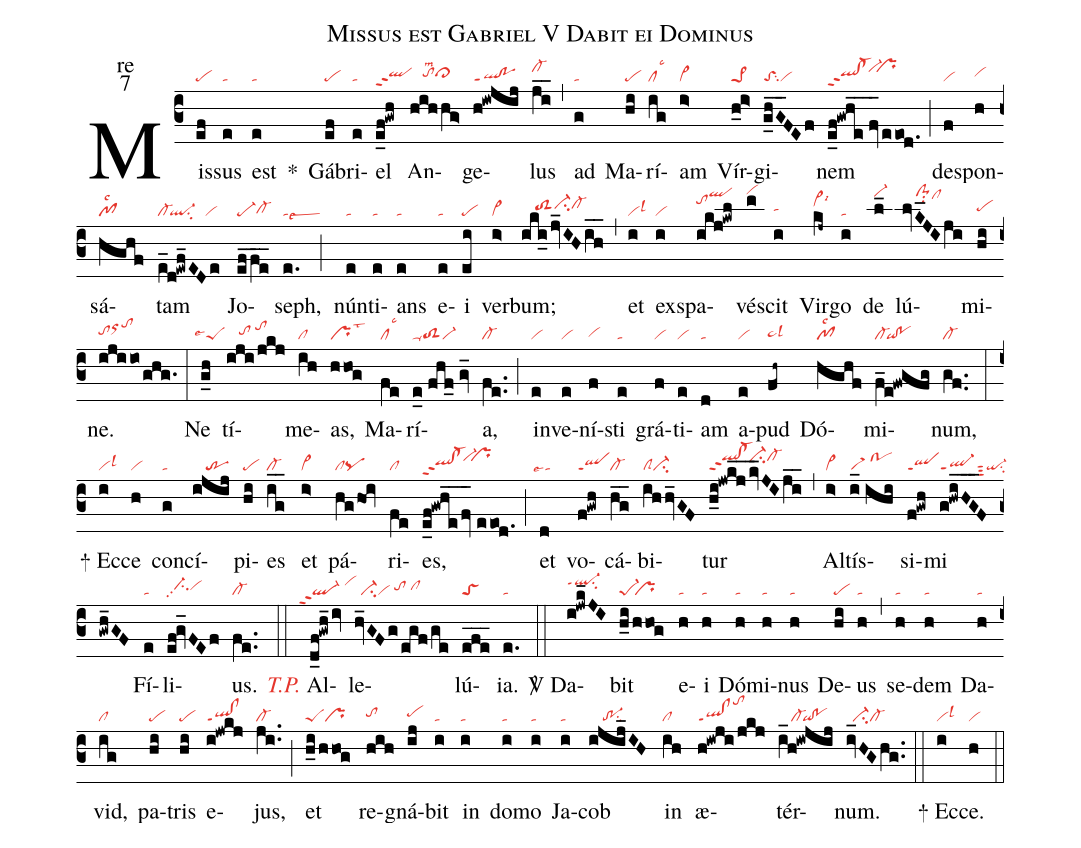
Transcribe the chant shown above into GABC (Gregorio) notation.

name:Missus est Gabriel V Dabit ei Dominus;
office-part:re;
mode:7;
nabc-lines:1;
%%
(c3) Mis(ef|pe)sus(e|ta) est(e|ta) <sp>*</sp>() Gá(ef|pe)bri(e|ta)el(e_f!gwh|qlhhppt2)
An(hihhg>|////tohhlsm2cl>hh)ge(h!iwjij|ql!poppt1)lus(ji__|cl-hj) (,)
ad(g|ta) Ma(hi|pe)rí(ig|cllsc3)am(i>|vi>)
Vír(h_i>|pe>1)gi(g_hG__FEf|toSsu2vi)nem(e_f!gwhe__//fv_eeod.|qlhh!cl-hhppt2`vi-hj``prhj) (;)
de(f|vi)spon(h|vihh)sá(hghf|pf1lsc2)tam(e_d!ewf_EDe|cl-`ql-su2vi) Jo(ef_fe__|pe-cl-hg)seph,(e.|talsew9) (;)
nún(e|ta)ti(e|ta)ans(e|ta) e(e|ta)i(ei|pe) ver(i>|vi>)bum;(iki_/jv_IHih__|////toS2hhci-hicl-hi) (,)
et(i|vilsl3) ex(i|vi)spa(ikj!kwl|tohkqlhn)vé(m|vihp)scit(i|tahh) Vir(kj~|vi>hjlsi6)go(i|ta)
de(l_|vi-hn) lú(lvK_JIji|////clS-hnsu2clhm)mi(hi|pehh)ne.(ijiio/ghg.|tohhorhjtohk) (:)
Ne(g_h|``peSlse4) tí(iji/jkj|////tohh/tohj)me(ih|cl)as,(hhog|prlst3) Ma(fe|cllsc3)rí(e_0//fhf_//gv_|ta-toS2vi-)a,(fe..|cl-) (;)
in(e|vi)ve(e|vi)ní(f|vihg)sti(e|ta) grá(f|vi)ti(e|vi)am(d|ta) a(e|vi)pud(fh~|ta>hglsl3)
Dó(hghf|pf1lsc2)mi(f_e!fwgfg|cl-`qi!po)num,(gf..|cl-) (:)

<sp>+</sp> Ec(i|vilsl3)ce(h|vi) con(g|ta)cí(ijij|////tr)pi(hi|pe)es(ig__|cl-)
et(i>|vi>) pá(hghoi|clpq)ri(fe|cl)es,(e_f!gwhe__/fv_//eeod.|qlhh!cl-hhppt2`vi-hj``prhj) (;)
et(d|``talse4) vo(f!gwh|qlppt1)cá(hg__|cl-)bi(ihh_vGF|clSci-)tur(h_i!jwkj__/kv_JIji__|qlhj!cl-hjppt2`ci-hjcl-hj) (,)
Al(i>|vi>)tís(i_1//ihi|trM)si(f!gwh|qlppt1)mi(g!hwiHG___F/gwh_GF|ql-ppt1sut3qi-su2)
Fí(e|ta)li(ef!gv_FEf|//ci-hhpp2vihh)us.(fe..|cl-) (::)
<c><i>T.P.</i></c> {A}l(d_f!gwh_/iv|```ql-ppt2/vihj)le(hv_GFg/egf/ge|//ci-vi/tohh/clhh)lú(efe___|toS)ia.(e.|ta) (::)


<sp>V/</sp> Da(i!jwk_JI|ql-hjppt1su2)bit(h_i/hhog|pe-1``pr) e(h|ta)i(h|ta) Dó(h|ta)mi(h|ta)nus(h|ta) De(hi|pe)us(h|ta) (,)
se(h|ta)dem(h|ta) Da(h|ta)vid,(ig|cl) pa(hi|pe)tris(hi|pe) e(i!jwkj|ql!clppt1)jus,(ji..|cl-) (;)
et(h_i/hhog|peSpr) re(hih|tohh)gná(ij|pehh)bit(i|ta) in(i|ta) do(i|ta)mo(i|ta) Ja(i|ta)cob(ijij_IH|////tr-1su2) in(ih|cl) æ(h!iwji/jkj|ql!clppt1tohm)tér(i_h!iwjij|////cl-`qi!po)num.(iv_HGhg..|//ci-cl-) (::)

<sp>+</sp> Ec(i|vilsl3)ce.(h|vi) (::)
